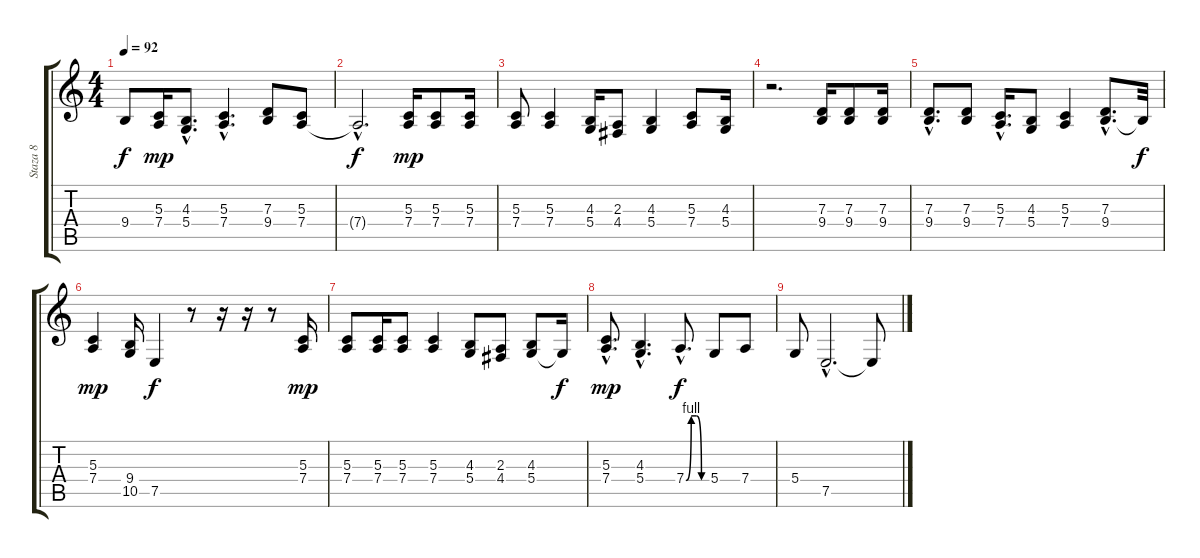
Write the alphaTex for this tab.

\track ("Staza 8" "Staza 8") {instrument pad1newage}
\staff {score tabs}
\tuning (E4 B3 G3 D3 A2 E2) {hide}
\ts (4 4)
\tempo 92
\clef g2
\ks c
9.4{t}.8{dy f} (5.3 7.4).16{dy mp} (4.3{hac} 5.4{hac}).8{d} (5.3{hac} 7.4{hac}).4{d} (7.3 9.4).8 (5.3 7.4).8 |
7.4{hac t}.2{d dy f} (5.3 7.4).16{dy mp} (5.3 7.4).8 (5.3 7.4).16 |
(5.3 7.4).8 (5.3 7.4).4 (4.3 5.4).16 (2.3 4.4).8 (4.3 5.4).4 (5.3 7.4).8 (4.3 5.4).16 |
r.2{d} (7.3 9.4).16 (7.3 9.4).8 (7.3 9.4).16 |
(7.3{hac} 9.4{hac}).8{d} (7.3 9.4).8 (5.3{hac} 7.4{hac}).16{d} (4.3 5.4).8 (5.3 7.4).4 (7.3{hac} 9.4{hac}).8{d} 9.4{t}.32{dy f} |
(5.3 7.4).4{dy mp} (9.4 10.5).16 7.5.4{dy f} r.8 r.16 r.16 r.8 (5.3 7.4).16{dy mp} |
(5.3 7.4).8 (5.3 7.4).16 (5.3 7.4).8 (5.3 7.4).4 (4.3 5.4).8 (2.3 4.4).8 (4.3 5.4).8 5.4{t}.16{dy f} |
(5.3{hac} 7.4{hac}).8{d dy mp} (4.3{hac} 5.4{hac}).4{d} 7.4{be (custom 0 0 15 4 30 4 45 0 60 0) hac}.8{d dy f} 5.4.8 7.4.8 |
5.4.8 7.5{hac}.2{d} 7.5{t}.8
